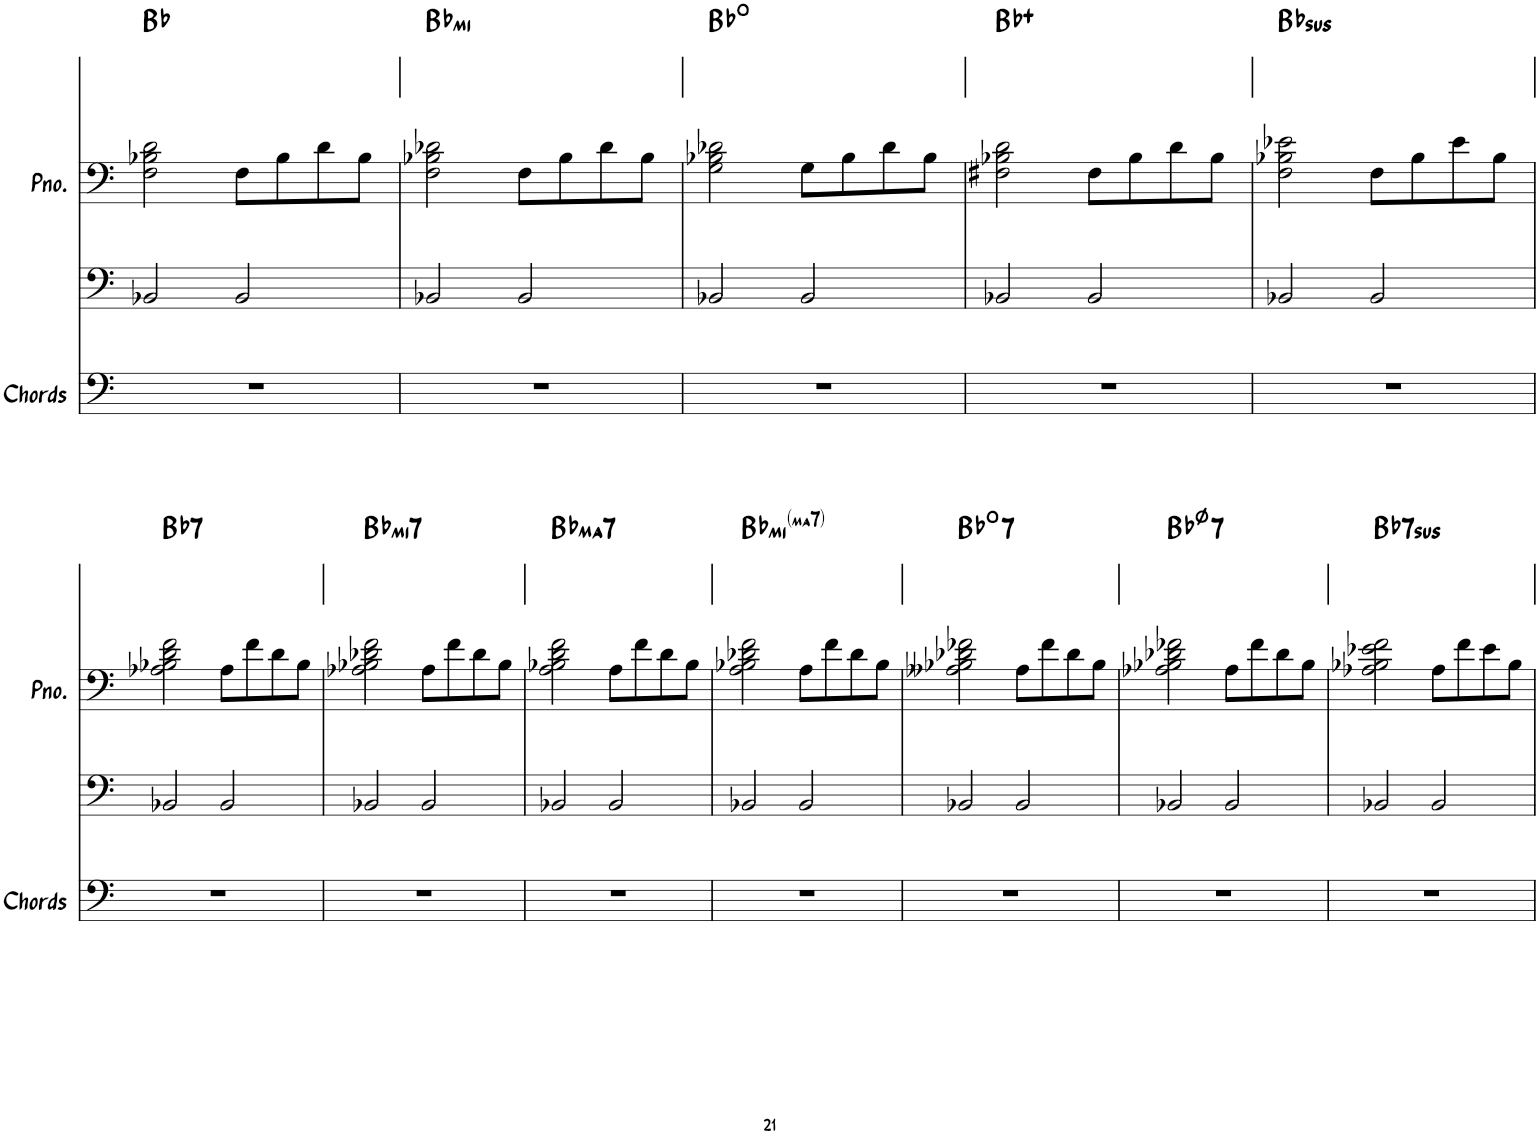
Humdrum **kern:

**kern	**kern	**kern	**kern	**harte
*part2	*part1	*part1	*part1	*part1
*staff4	*staff3	*staff2	*staff1	*
*I"Chords	*I"Piano	*	*	*
*I'Chords	*I'Pno.	*	*	*
!!LO:PB:g=z
*clefF4	*clefF4	*clefF4	*clefG2	*
*k[]	*k[]	*k[]	*k[]	*
*M4/4	*M4/4	*M4/4	*M4/4	*
=201	=201	=201	=201	=201
1r	2BB-X/	2F\ 2B-X\ 2d\	1ryy	Bb:maj
.	2BB-/	8F\L	.	.
.	.	8B-\	.	.
.	.	8d\	.	.
.	.	8B-\J	.	.
=202	=202	=202	=202	=202
!	!	!	!	!LO:H:kt=mi
1r	2BB-X/	2F\ 2B-X\ 2d-X\	1ryy	Bb:min
.	2BB-/	8F\L	.	.
.	.	8B-\	.	.
.	.	8d-\	.	.
.	.	8B-\J	.	.
=203	=203	=203	=203	=203
1r	2BB-X/	2G\ 2B-X\ 2d-X\	1ryy	Bb:dim
.	2BB-/	8G\L	.	.
.	.	8B-\	.	.
.	.	8d-\	.	.
.	.	8B-\J	.	.
=204	=204	=204	=204	=204
1r	2BB-X/	2F#X\ 2B-X\ 2d\	1ryy	Bb:aug
.	2BB-/	8F#\L	.	.
.	.	8B-\	.	.
.	.	8d\	.	.
.	.	8B-\J	.	.
=205	=205	=205	=205	=205
!	!	!	!	!LO:H:kt=sus
1r	2BB-X/	2F\ 2B-X\ 2e-X\	1ryy	Bb:sus4
.	2BB-/	8F\L	.	.
.	.	8B-\	.	.
.	.	8e-\	.	.
.	.	8B-\J	.	.
!!LO:LB:g=z
=206	=206	=206	=206	=206
!	!	!	!	!LO:H:kt=7
1r	2BB-X/	2A-X\ 2B-X\ 2d\ 2f\	1ryy	Bb:7
.	2BB-/	8A-\L	.	.
.	.	8f\	.	.
.	.	8d\	.	.
.	.	8B-\J	.	.
=207	=207	=207	=207	=207
!	!	!	!	!LO:H:kt=mi7
1r	2BB-X/	2A-X\ 2B-X\ 2d-X\ 2f\	1ryy	Bb:min7
.	2BB-/	8A-\L	.	.
.	.	8f\	.	.
.	.	8d-\	.	.
.	.	8B-\J	.	.
=208	=208	=208	=208	=208
!	!	!	!	!LO:H:kt=ma7
1r	2BB-X/	2A\ 2B-X\ 2d\ 2f\	1ryy	Bb:maj7
.	2BB-/	8A\L	.	.
.	.	8f\	.	.
.	.	8d\	.	.
.	.	8B-\J	.	.
=209	=209	=209	=209	=209
!	!	!	!	!LO:H:kt=mima7
1r	2BB-X/	2A\ 2B-X\ 2d-X\ 2f\	1ryy	Bb:minmaj7
.	2BB-/	8A\L	.	.
.	.	8f\	.	.
.	.	8d-\	.	.
.	.	8B-\J	.	.
=210	=210	=210	=210	=210
!	!	!	!	!LO:H:kt=7
1r	2BB-X/	2A--X\ 2B-X\ 2d-X\ 2f-X\	1ryy	Bb:dim7
.	2BB-/	8A--\L	.	.
.	.	8f-\	.	.
.	.	8d-\	.	.
.	.	8B-\J	.	.
=211	=211	=211	=211	=211
!	!	!	!	!LO:H:kt=7
1r	2BB-X/	2A-X\ 2B-X\ 2d-X\ 2f-X\	1ryy	Bb:hdim7
.	2BB-/	8A-\L	.	.
.	.	8f-\	.	.
.	.	8d-\	.	.
.	.	8B-\J	.	.
=212	=212	=212	=212	=212
!	!	!	!	!LO:H:kt=7sus
1r	2BB-X/	2A-X\ 2B-X\ 2e-X\ 2f\	1ryy	Bb:sus4(7)
.	2BB-/	8A-\L	.	.
.	.	8f\	.	.
.	.	8e-\	.	.
.	.	8B-\J	.	.
=	=	=	=	=
*-	*-	*-	*-	*-
